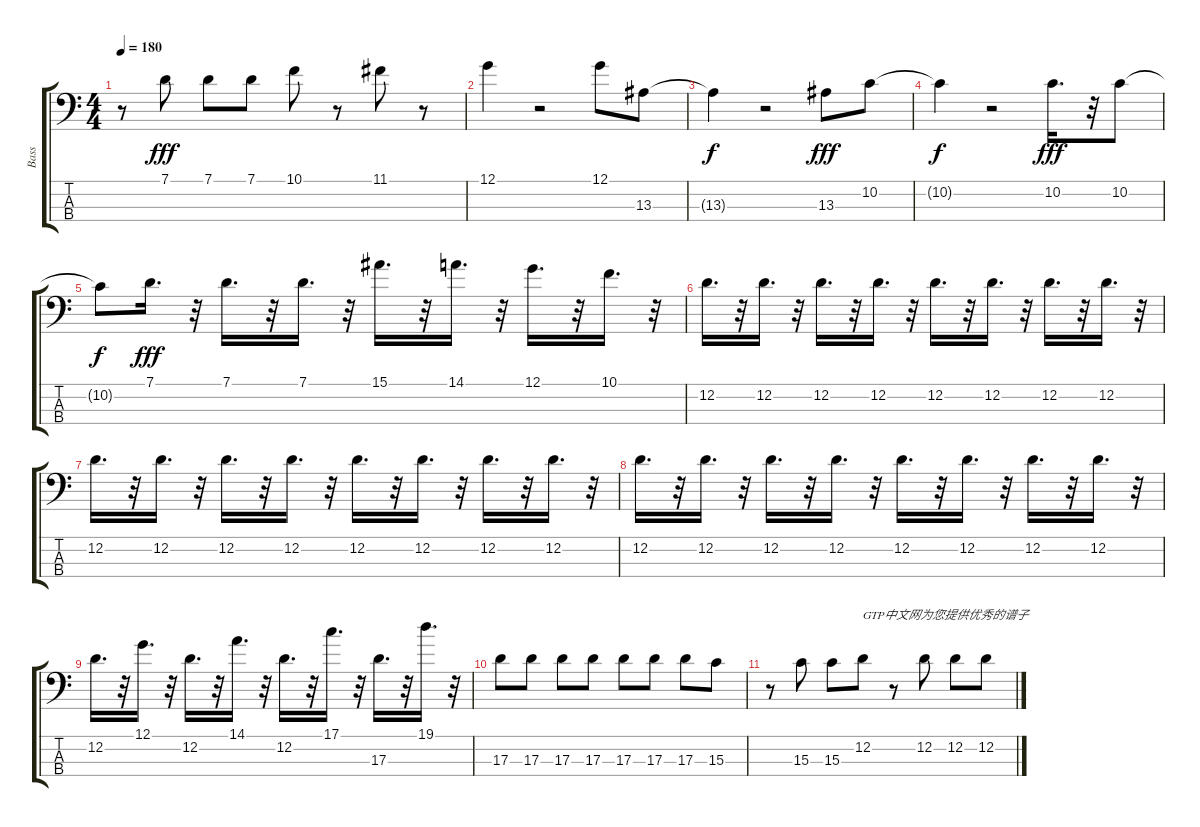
\track ("Bass" "Bass") {instrument acousticbass}
\staff {score tabs}
\tuning (G2 D2 A1 E1) {hide}
\ts (4 4)
\tempo 180
\clef f4
\ks c
r.8{dy fff} 7.1.8 7.1.8 7.1.8 10.1.8 r.8 11.1.8 r.8 |
12.1.4 r.2 12.1.8 13.3.8 |
13.3{t}.4{dy f} r.2 13.3.8{dy fff} 10.2.8 |
10.2{t}.4{dy f} r.2 10.2.16{d dy fff} r.32 10.2.8 |
10.2{t}.8{dy f} 7.1.16{d dy fff} r.32 7.1.16{d} r.32 7.1.16{d} r.32 15.1.16{d} r.32 14.1.16{d} r.32 12.1.16{d} r.32 10.1.16{d} r.32 |
12.2.16{d volume 10} r.32 12.2.16{d volume 10} r.32 12.2.16{d volume 10} r.32 12.2.16{d volume 9} r.32 12.2.16{d volume 9} r.32 12.2.16{d volume 9} r.32 12.2.16{d volume 9} r.32 12.2.16{d volume 9} r.32 |
12.2.16{d volume 8} r.32 12.2.16{d volume 8} r.32 12.2.16{d volume 8} r.32 12.2.16{d volume 8} r.32 12.2.16{d volume 8} r.32 12.2.16{d volume 7} r.32 12.2.16{d volume 7} r.32 12.2.16{d volume 7} r.32 |
12.2.16{d volume 7} r.32 12.2.16{d volume 6} r.32 12.2.16{d volume 6} r.32 12.2.16{d volume 6} r.32 12.2.16{d volume 6} r.32 12.2.16{d volume 6} r.32 12.2.16{d volume 6} r.32 12.2.16{d volume 5} r.32 |
12.2.16{d volume 5} r.32 12.1.16{d volume 5} r.32 12.2.16{d volume 5} r.32 14.1.16{d volume 4} r.32 12.2.16{d volume 4} r.32 17.1.16{d volume 4} r.32 17.3.16{d volume 4} r.32 19.1.16{d volume 4} r.32 |
17.3.8{volume 3} 17.3.8{volume 3} 17.3.8{volume 3} 17.3.8{volume 3} 17.3.8{volume 2} 17.3.8{volume 2} 17.3.8{volume 2} 15.3.8{volume 2} |
r.8 15.3.8{volume 2} 15.3.8{volume 1} 12.2.8{txt "GTP中文网为您提供优秀的谱子" volume 1} r.8 12.2.8{volume 1} 12.2.8{volume 0} 12.2.8{volume 0}
